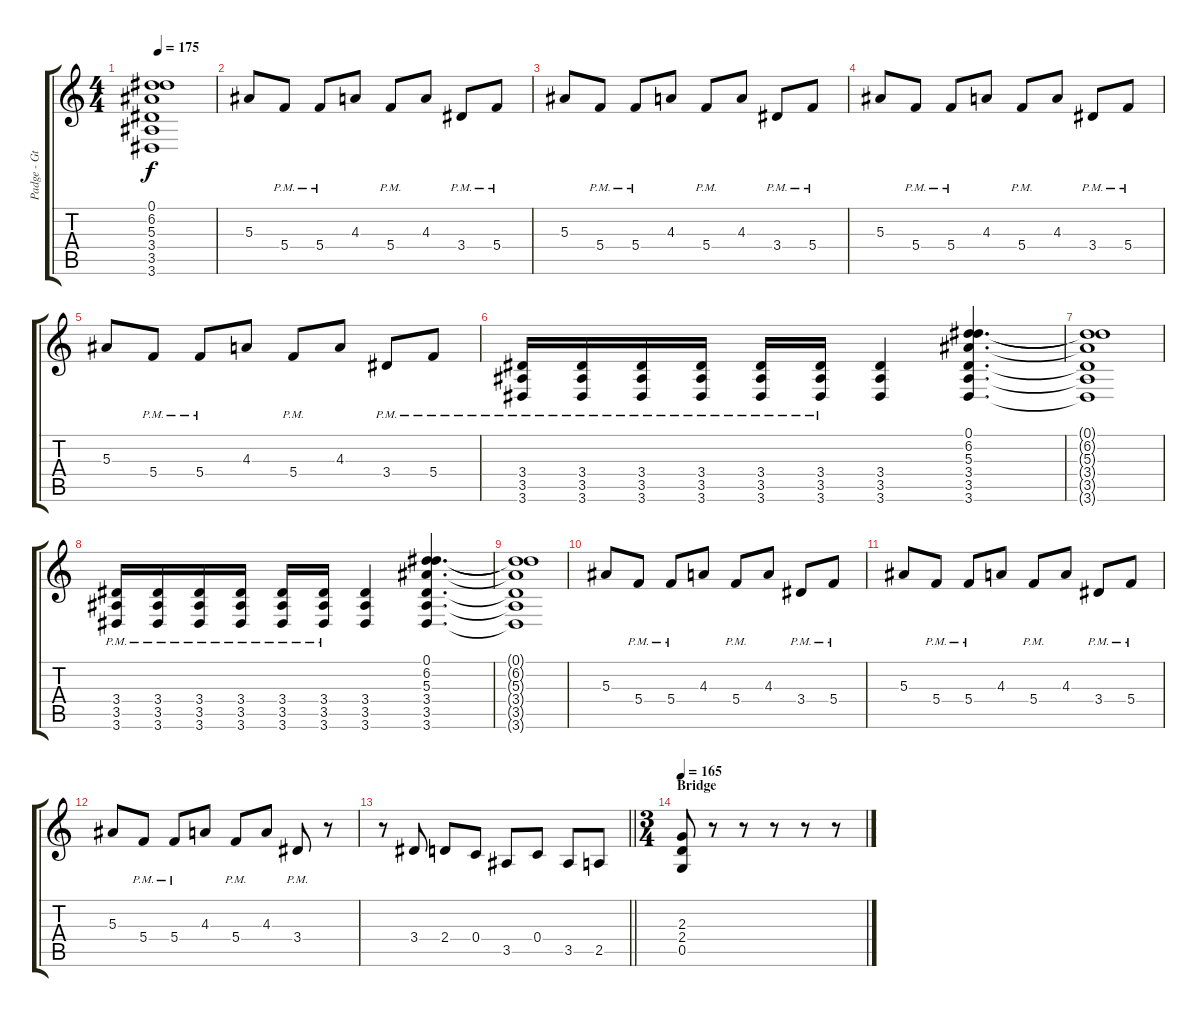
\track ("Padge - Gtr. 2" "Padge - Gt") {instrument overdrivenguitar}
\staff {score tabs}
\tuning (D4 A3 F3 C3 G2 C2) {hide}
\ts (4 4)
\tempo 175
\clef g2
\ks c
(0.1{t} 6.2{t} 5.3{t} 3.4{t} 3.5{t} 3.6{t}).1{dy f} |
5.3.8 5.4{pm}.8 5.4{pm}.8 4.3.8 5.4{pm}.8 4.3.8 3.4{pm}.8 5.4{pm}.8 |
5.3.8 5.4{pm}.8 5.4{pm}.8 4.3.8 5.4{pm}.8 4.3.8 3.4{pm}.8 5.4{pm}.8 |
5.3.8 5.4{pm}.8 5.4{pm}.8 4.3.8 5.4{pm}.8 4.3.8 3.4{pm}.8 5.4{pm}.8 |
5.3.8 5.4{pm}.8 5.4{pm}.8 4.3.8 5.4{pm}.8 4.3.8 3.4{pm}.8 5.4{pm}.8 |
(3.4{pm} 3.5{pm} 3.6{pm}).16 (3.4{pm} 3.5{pm} 3.6{pm}).16 (3.4{pm} 3.5{pm} 3.6{pm}).16 (3.4{pm} 3.5{pm} 3.6{pm}).16 (3.4{pm} 3.5{pm} 3.6{pm}).16 (3.4{pm} 3.5{pm} 3.6{pm}).16 (3.4 3.5 3.6).4 (0.1 6.2 5.3 3.4 3.5 3.6).4{d} |
(0.1{t} 6.2{t} 5.3{t} 3.4{t} 3.5{t} 3.6{t}).1 |
(3.4{pm} 3.5{pm} 3.6{pm}).16 (3.4{pm} 3.5{pm} 3.6{pm}).16 (3.4{pm} 3.5{pm} 3.6{pm}).16 (3.4{pm} 3.5{pm} 3.6{pm}).16 (3.4{pm} 3.5{pm} 3.6{pm}).16 (3.4{pm} 3.5{pm} 3.6{pm}).16 (3.4 3.5 3.6).4 (0.1 6.2 5.3 3.4 3.5 3.6).4{d} |
(0.1{t} 6.2{t} 5.3{t} 3.4{t} 3.5{t} 3.6{t}).1 |
5.3.8 5.4{pm}.8 5.4{pm}.8 4.3.8 5.4{pm}.8 4.3.8 3.4{pm}.8 5.4{pm}.8 |
5.3.8 5.4{pm}.8 5.4{pm}.8 4.3.8 5.4{pm}.8 4.3.8 3.4{pm}.8 5.4{pm}.8 |
5.3.8 5.4{pm}.8 5.4{pm}.8 4.3.8 5.4{pm}.8 4.3.8 3.4{pm}.8 r.8 |
\barLineRight lightlight
r.8 3.4.8 2.4.8 0.4.8 3.5.8 0.4.8 3.5.8 2.5.8 |
\ts (3 4)
\section ("" "Bridge")
\tempo 165
(2.3 2.4 0.5).8 r.8 r.8 r.8 r.8 r.8
